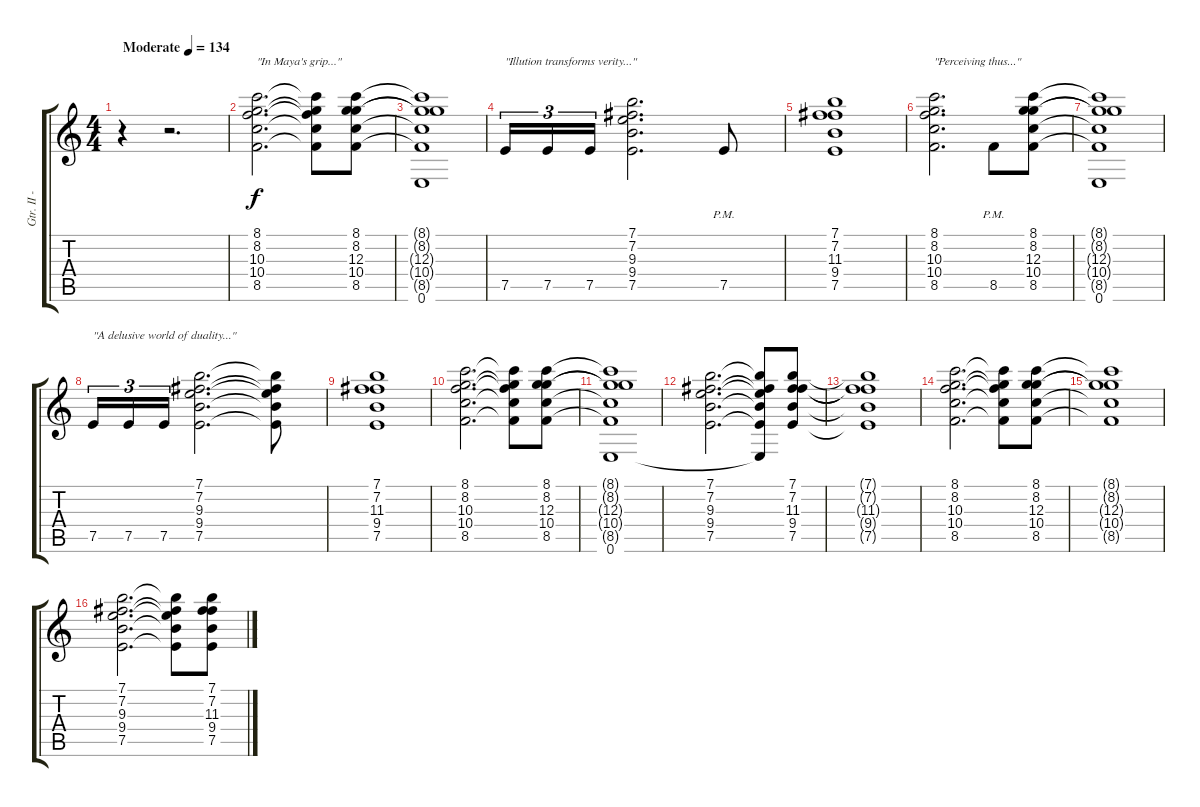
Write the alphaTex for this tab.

\track ("Gtr. II - Jason Gobel (Distortion)" "Gtr. II - ") {instrument distortionguitar}
\staff {score tabs}
\tuning (E4 B3 G3 D3 A2 E2) {hide}
\ts (4 4)
\tempo (134 "Moderate")
\clef g2
\ks c
r.4{dy f instrument distortionguitar} r.2{d} |
(8.1 8.2 10.3 10.4 8.5).2{d txt "\"In Maya's grip...\""} (8.1{t} 8.2{t} 10.3{t} 10.4{t} 8.5{t}).8 (8.1 8.2 12.3 10.4 8.5).8 |
(8.1{t} 8.2{t} 12.3{t} 10.4{t} 8.5{t} 0.6).1 |
7.5.16{tu (3 2) txt "\"Illution transforms verity...\""} 7.5.16{tu (3 2)} 7.5.16{tu (3 2)} (7.1 7.2 9.3 9.4 7.5).2{d} 7.5{pm}.8 |
(7.1 7.2 11.3 9.4 7.5).1 |
(8.1 8.2 10.3 10.4 8.5).2{d txt "\"Perceiving thus...\""} 8.5{pm}.8 (8.1 8.2 12.3 10.4 8.5).8 |
(8.1{t} 8.2{t} 12.3{t} 10.4{t} 8.5{t} 0.6).1 |
7.5.16{tu (3 2) txt "\"A delusive world of duality...\""} 7.5.16{tu (3 2)} 7.5.16{tu (3 2)} (7.1 7.2 9.3 9.4 7.5).2{d} (7.1{t} 7.2{t} 9.3{t} 9.4{t} 7.5{t}).8 |
(7.1 7.2 11.3 9.4 7.5).1 |
(8.1 8.2 10.3 10.4 8.5).2{d} (8.1{t} 8.2{t} 10.3{t} 10.4{t} 8.5{t}).8 (8.1 8.2 12.3 10.4 8.5).8 |
(8.1{t} 8.2{t} 12.3{t} 10.4{t} 8.5{t} 0.6).1 |
(7.1 7.2 9.3 9.4 7.5).2{d} (7.1{t} 7.2{t} 9.3{t} 9.4{t} 7.5{t} 0.6{t}).8 (7.1 7.2 11.3 9.4 7.5).8 |
(7.1{t} 7.2{t} 11.3{t} 9.4{t} 7.5{t}).1 |
(8.1 8.2 10.3 10.4 8.5).2{d} (8.1{t} 8.2{t} 10.3{t} 10.4{t} 8.5{t}).8 (8.1 8.2 12.3 10.4 8.5).8 |
(8.1{t} 8.2{t} 12.3{t} 10.4{t} 8.5{t}).1 |
(7.1 7.2 9.3 9.4 7.5).2{d} (7.1{t} 7.2{t} 9.3{t} 9.4{t} 7.5{t}).8 (7.1 7.2 11.3 9.4 7.5).8
